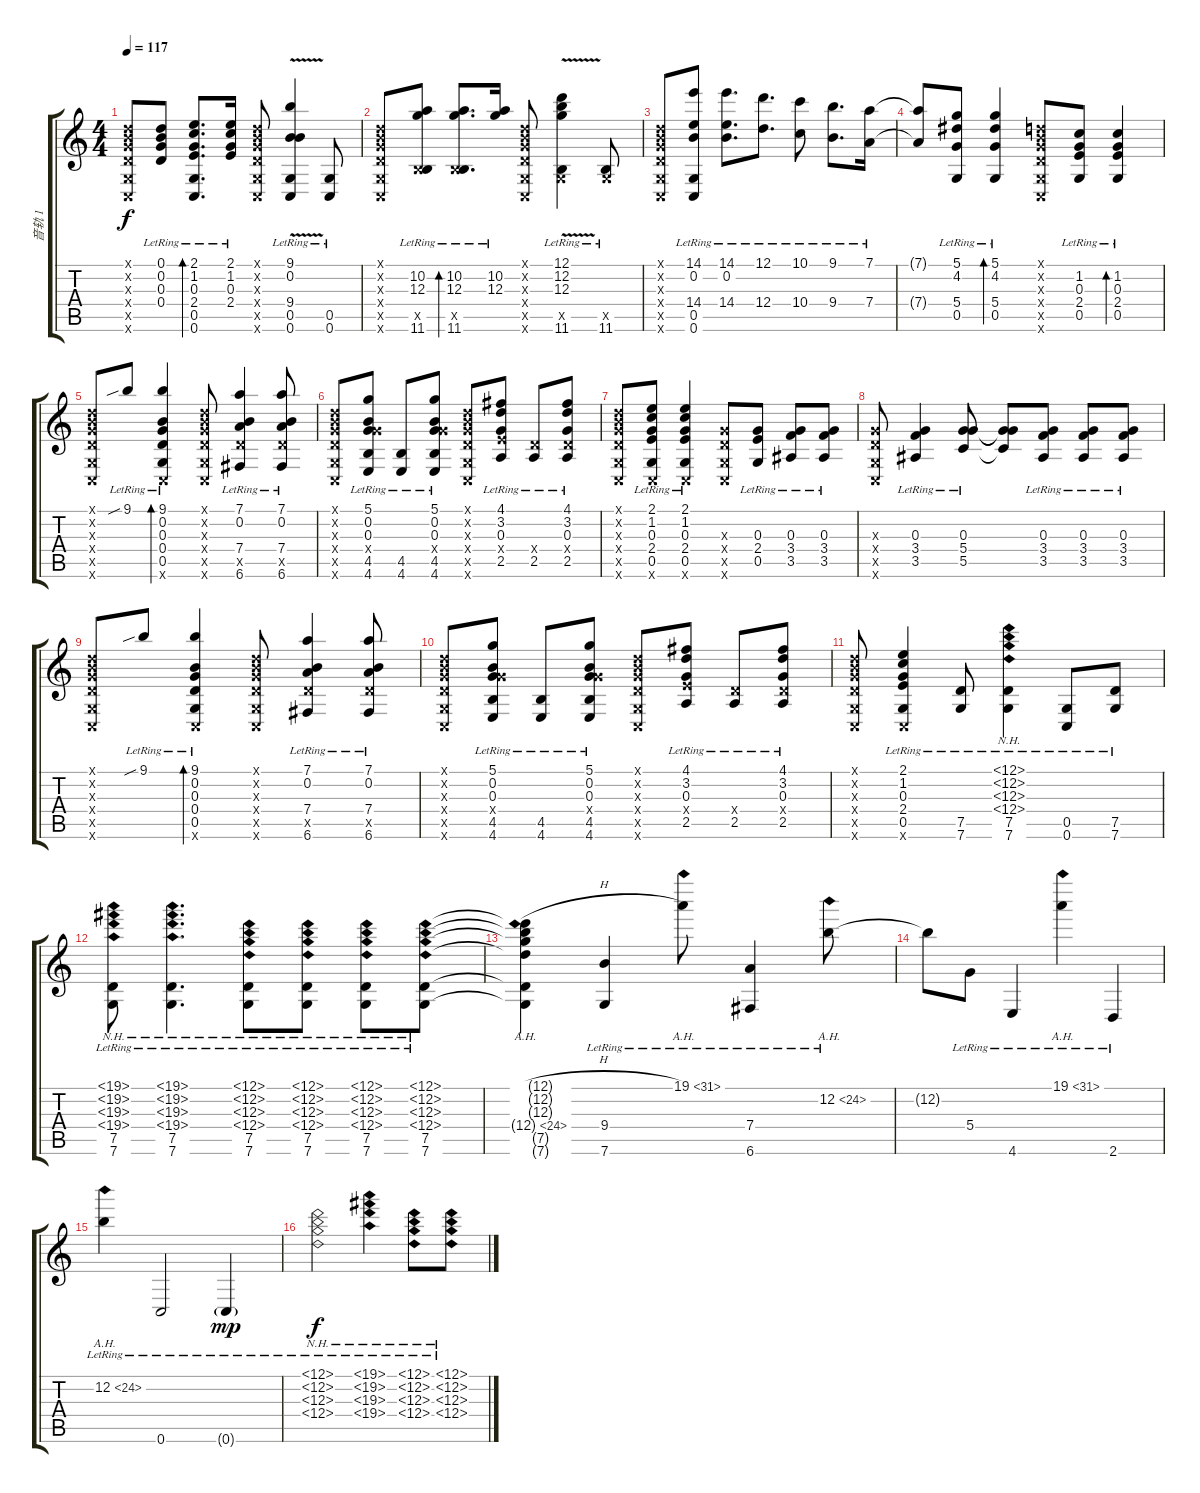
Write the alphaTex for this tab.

\track ("音轨 1" "音轨 1") {instrument acousticguitarsteel}
\staff {score tabs}
\tuning (D4 B3 G3 D3 G2 C2) {hide}
\ts (4 4)
\tempo 117
\clef g2
\ks c
(0.1{x} 0.2{x} 0.3{x} 0.4{x} 0.5{x} 0.6{x}).8{dy f} (0.1{lr} 0.2{lr} 0.3{lr} 0.4{lr}).8 (2.1{lr} 1.2{lr} 0.3{lr} 2.4{lr} 0.5{lr} 0.6{lr}).8{d bd 60} (2.1{lr} 1.2{lr} 0.3{lr} 2.4{lr}).16 (0.1{x} 0.2{x} 0.3{x} 0.4{x} 0.5{x} 0.6{x}).8 (9.1{v lr} 0.2{lr} 9.4{lr} 0.5{lr} 0.6{lr}).4 (0.5{lr} 0.6{lr}).8 |
(0.1{x} 0.2{x} 0.3{x} 0.4{x} 0.5{x} 0.6{x}).8 (10.2{lr} 12.3{lr} 4.5{x} 11.6{lr}).8 (10.2{lr} 12.3{lr} 4.5{x} 11.6{lr}).8{d bd 60} (10.2{lr} 12.3{lr}).16 (0.1{x} 0.2{x} 0.3{x} 0.4{x} 0.5{x} 0.6{x}).8 (12.1{v lr} 12.2{lr} 12.3{lr} 0.5{x} 11.6{lr}).4 (0.5{x} 11.6{lr}).8 |
(0.1{x} 0.2{x} 0.3{x} 0.4{x} 0.5{x} 0.6{x}).8 (14.1{lr} 0.2{lr} 14.4{lr} 0.5{lr} 0.6{lr}).8 (14.1{lr} 0.2{lr} 14.4{lr}).8{d} (12.1{lr} 12.4{lr}).8{d} (10.1{lr} 10.4{lr}).8 (9.1{lr} 9.4{lr}).8{d} (7.1{lr} 7.4{lr}).16 |
(7.1{t} 7.4{t}).8 (5.1{lr} 4.2{lr} 5.4{lr} 0.5{lr}).8 (5.1{lr} 4.2{lr} 5.4{lr} 0.5{lr}).4{bd 60} (0.1{x} 0.2{x} 0.3{x} 0.4{x} 0.5{x} 0.6{x}).8 (1.2{lr} 0.3{lr} 2.4{lr} 0.5{lr}).8 (1.2{lr} 0.3{lr} 2.4{lr} 0.5{lr}).4{bd 60} |
(0.1{x} 0.2{x} 0.3{x} 0.4{x} 0.5{x} 0.6{x}).8 9.1{sib lr}.8 (9.1{lr} 0.2{lr} 0.3{lr} 0.4{lr} 0.5{lr} 0.6{x}).4{bd 60} (0.1{x} 0.2{x} 0.3{x} 0.4{x} 0.5{x} 0.6{x}).8 (7.1{lr} 0.2{lr} 7.4{lr} 7.5{x} 6.6{lr}).4 (7.1{lr} 0.2{lr} 7.4{lr} 7.5{x} 6.6{lr}).8 |
(0.1{x} 0.2{x} 0.3{x} 0.4{x} 0.5{x} 0.6{x}).8 (5.1{lr} 0.2{lr} 0.3{lr} 5.4{x} 4.5{lr} 4.6{lr}).8 (4.5{lr} 4.6{lr}).8 (5.1{lr} 0.2{lr} 0.3{lr} 5.4{x} 4.5{lr} 4.6{lr}).8 (0.1{x} 0.2{x} 0.3{x} 0.4{x} 0.5{x} 0.6{x}).8 (4.1{lr} 3.2{lr} 0.3{lr} 2.4{x} 2.5{lr}).8 (0.4{x} 2.5{lr}).8 (4.1{lr} 3.2{lr} 0.3{lr} 0.4{x} 2.5{lr}).8 |
(0.1{x} 0.2{x} 0.3{x} 0.4{x} 0.5{x} 0.6{x}).8 (2.1{lr} 1.2{lr} 0.3{lr} 2.4{lr} 0.5{lr} 0.6{x}).8 (2.1{lr} 1.2{lr} 0.3{lr} 2.4{lr} 0.5{lr} 0.6{x}).4 (0.3{x} 0.4{x} 0.5{x} 0.6{x}).8 (0.3{lr} 2.4{lr} 0.5{lr}).8 (0.3{lr} 3.4{lr} 3.5{lr}).8 (0.3{lr} 3.4{lr} 3.5{lr}).8 |
(0.3{x} 0.4{x} 0.5{x} 0.6{x}).8 (0.3{lr} 3.4{lr} 3.5{lr}).4 (0.3{lr} 5.4{lr} 5.5{lr}).8 (0.3{t} 5.4{t} 5.5{t}).8 (0.3{lr} 3.4{lr} 3.5{lr}).8 (0.3{lr} 3.4{lr} 3.5{lr}).8 (0.3{lr} 3.4{lr} 3.5{lr}).8 |
(0.1{x} 0.2{x} 0.3{x} 0.4{x} 0.5{x} 0.6{x}).8 9.1{sib lr}.8 (9.1{lr} 0.2{lr} 0.3{lr} 0.4{lr} 0.5{lr} 0.6{x}).4{bd 60} (0.1{x} 0.2{x} 0.3{x} 0.4{x} 0.5{x} 0.6{x}).8 (7.1{lr} 0.2{lr} 7.4{lr} 7.5{x} 6.6{lr}).4 (7.1{lr} 0.2{lr} 7.4{lr} 7.5{x} 6.6{lr}).8 |
(0.1{x} 0.2{x} 0.3{x} 0.4{x} 0.5{x} 0.6{x}).8 (5.1{lr} 0.2{lr} 0.3{lr} 5.4{x} 4.5{lr} 4.6{lr}).8 (4.5{lr} 4.6{lr}).8 (5.1{lr} 0.2{lr} 0.3{lr} 5.4{x} 4.5{lr} 4.6{lr}).8 (0.1{x} 0.2{x} 0.3{x} 0.4{x} 0.5{x} 0.6{x}).8 (4.1{lr} 3.2{lr} 0.3{lr} 2.4{x} 2.5{lr}).8 (0.4{x} 2.5{lr}).8 (4.1{lr} 3.2{lr} 0.3{lr} 0.4{x} 2.5{lr}).8 |
(0.1{x} 0.2{x} 0.3{x} 0.4{x} 0.5{x} 0.6{x}).8 (2.1{lr} 1.2{lr} 0.3{lr} 2.4{lr} 0.5{lr} 0.6{x}).4 (7.5{lr} 7.6{lr}).8 (12.1{nh lr} 12.2{nh lr} 12.3{nh lr} 12.4{nh lr} 7.5{lr} 7.6{lr}).4 (0.5{lr} 0.6{lr}).8 (7.5{lr} 7.6{lr}).8 |
(19.1{nh lr} 19.2{nh lr} 19.3{nh lr} 19.4{nh lr} 7.5{lr} 7.6{lr}).8 (19.1{nh lr} 19.2{nh lr} 19.3{nh lr} 19.4{nh lr} 7.5{lr} 7.6{lr}).4{d} (12.1{nh lr} 12.2{nh lr} 12.3{nh lr} 12.4{nh lr} 7.5{lr} 7.6{lr}).8 (12.1{nh lr} 12.2{nh lr} 12.3{nh lr} 12.4{nh lr} 7.5{lr} 7.6{lr}).8 (12.1{nh lr} 12.2{nh lr} 12.3{nh lr} 12.4{nh lr} 7.5{lr} 7.6{lr}).8 (12.1{nh lr} 12.2{nh lr} 12.3{nh lr} 12.4{nh lr} 7.5{lr} 7.6{lr}).8 |
(12.1{h t} 12.2{t} 12.3{t} 12.4{ah 12 t} 7.5{t} 7.6{t}).4 (9.4{lr} 7.6{lr}).4 19.1{ah 12 lr}.8 (7.4{lr} 6.6{lr}).4 12.2{ah 12 lr}.8 |
12.2{t}.8 5.4{lr}.8 4.6{lr}.4 19.1{ah 12 lr}.4 2.6{lr}.4 |
12.2{ah 12 lr}.4 0.6{lr}.2 0.6{g lr}.4{dy mp} |
(12.1{nh lr} 12.2{nh lr} 12.3{nh lr} 12.4{nh lr}).2{dy f} (19.1{nh lr} 19.2{nh lr} 19.3{nh lr} 19.4{nh lr}).4 (12.1{nh lr} 12.2{nh lr} 12.3{nh lr} 12.4{nh lr}).8 (12.1{nh lr} 12.2{nh lr} 12.3{nh lr} 12.4{nh lr}).8
